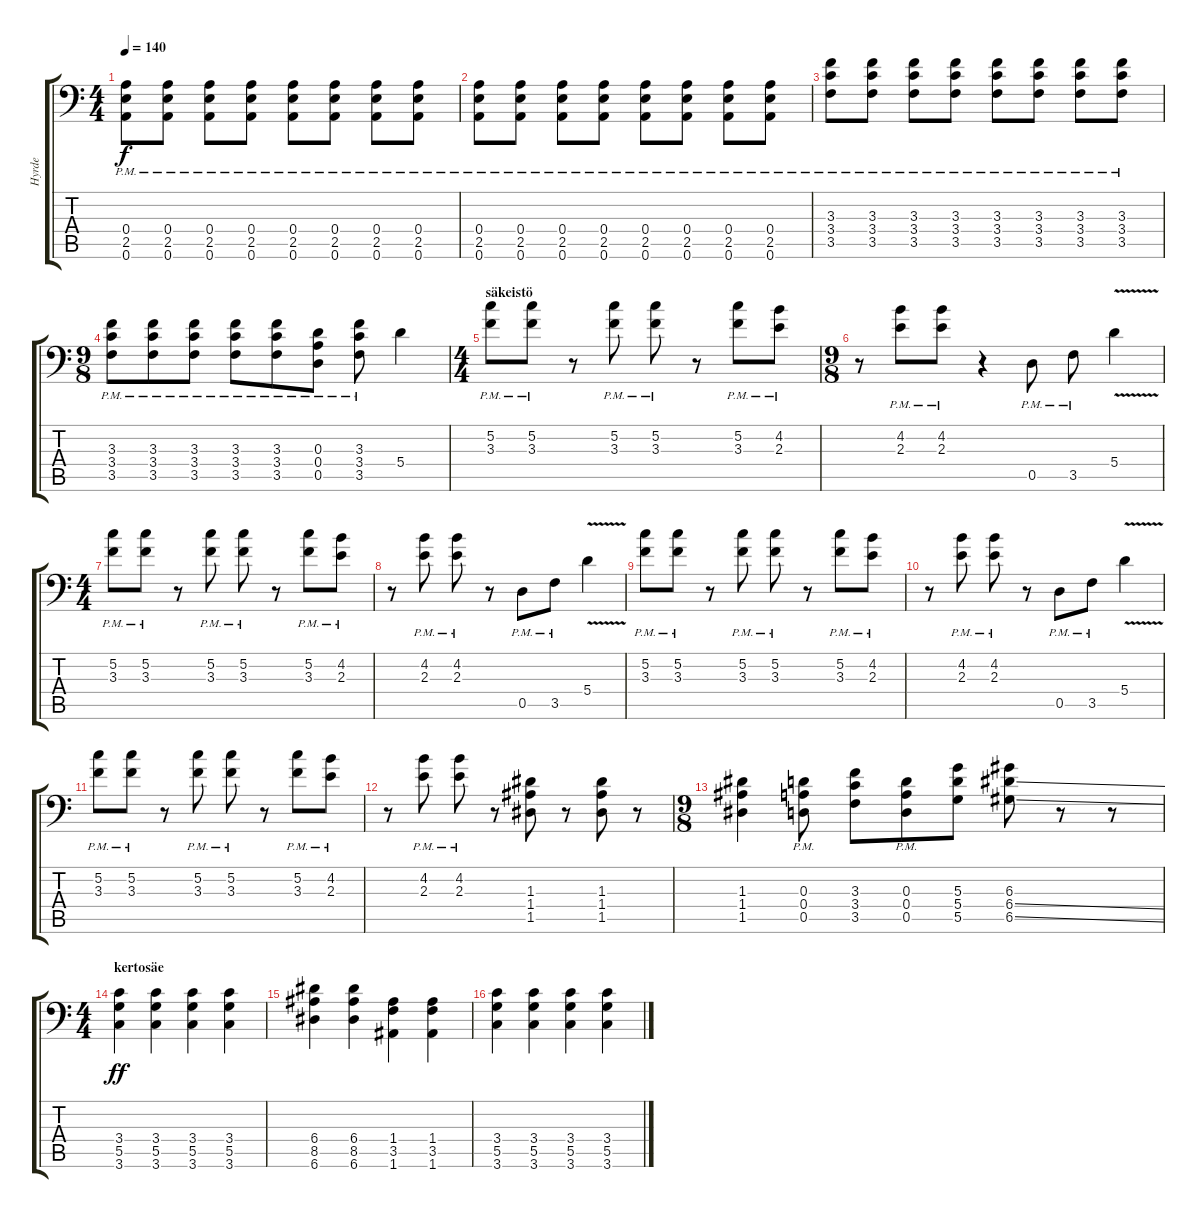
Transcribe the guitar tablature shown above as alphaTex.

\track ("Hyrde" "Hyrde") {instrument distortionguitar}
\staff {score tabs}
\tuning (B3 G3 D3 A2 D2 A1) {hide}
\ts (4 4)
\tempo 140
\clef f4
\ks c
(0.4{pm} 2.5{pm} 0.6{pm}).8{dy f} (0.4{pm} 2.5{pm} 0.6{pm}).8 (0.4{pm} 2.5{pm} 0.6{pm}).8 (0.4{pm} 2.5{pm} 0.6{pm}).8 (0.4{pm} 2.5{pm} 0.6{pm}).8 (0.4{pm} 2.5{pm} 0.6{pm}).8 (0.4{pm} 2.5{pm} 0.6{pm}).8 (0.4{pm} 2.5{pm} 0.6{pm}).8 |
(0.4{pm} 2.5{pm} 0.6{pm}).8 (0.4{pm} 2.5{pm} 0.6{pm}).8 (0.4{pm} 2.5{pm} 0.6{pm}).8 (0.4{pm} 2.5{pm} 0.6{pm}).8 (0.4{pm} 2.5{pm} 0.6{pm}).8 (0.4{pm} 2.5{pm} 0.6{pm}).8 (0.4{pm} 2.5{pm} 0.6{pm}).8 (0.4{pm} 2.5{pm} 0.6{pm}).8 |
(3.3{pm} 3.4{pm} 3.5{pm}).8 (3.3{pm} 3.4{pm} 3.5{pm}).8 (3.3{pm} 3.4{pm} 3.5{pm}).8 (3.3{pm} 3.4{pm} 3.5{pm}).8 (3.3{pm} 3.4{pm} 3.5{pm}).8 (3.3{pm} 3.4{pm} 3.5{pm}).8 (3.3{pm} 3.4{pm} 3.5{pm}).8 (3.3{pm} 3.4{pm} 3.5{pm}).8 |
\ts (9 8)
(3.3{pm} 3.4{pm} 3.5{pm}).8 (3.3{pm} 3.4{pm} 3.5{pm}).8 (3.3{pm} 3.4{pm} 3.5{pm}).8 (3.3{pm} 3.4{pm} 3.5{pm}).8 (3.3{pm} 3.4{pm} 3.5{pm}).8 (0.3{pm} 0.4{pm} 0.5{pm}).8 (3.3{pm} 3.4{pm} 3.5{pm}).8 5.4.4 |
\ts (4 4)
\section ("" "säkeistö")
(5.2{pm} 3.3{pm}).8 (5.2{pm} 3.3{pm}).8 r.8 (5.2{pm} 3.3{pm}).8 (5.2{pm} 3.3{pm}).8 r.8 (5.2{pm} 3.3{pm}).8 (4.2{pm} 2.3{pm}).8 |
\ts (9 8)
r.8 (4.2{pm} 2.3{pm}).8 (4.2{pm} 2.3{pm}).8 r.4 0.5{pm}.8 3.5{pm}.8 5.4{v}.4 |
\ts (4 4)
(5.2{pm} 3.3{pm}).8 (5.2{pm} 3.3{pm}).8 r.8 (5.2{pm} 3.3{pm}).8 (5.2{pm} 3.3{pm}).8 r.8 (5.2{pm} 3.3{pm}).8 (4.2{pm} 2.3{pm}).8 |
r.8 (4.2{pm} 2.3{pm}).8 (4.2{pm} 2.3{pm}).8 r.8 0.5{pm}.8 3.5{pm}.8 5.4{v}.4 |
(5.2{pm} 3.3{pm}).8 (5.2{pm} 3.3{pm}).8 r.8 (5.2{pm} 3.3{pm}).8 (5.2{pm} 3.3{pm}).8 r.8 (5.2{pm} 3.3{pm}).8 (4.2{pm} 2.3{pm}).8 |
r.8 (4.2{pm} 2.3{pm}).8 (4.2{pm} 2.3{pm}).8 r.8 0.5{pm}.8 3.5{pm}.8 5.4{v}.4 |
(5.2{pm} 3.3{pm}).8 (5.2{pm} 3.3{pm}).8 r.8 (5.2{pm} 3.3{pm}).8 (5.2{pm} 3.3{pm}).8 r.8 (5.2{pm} 3.3{pm}).8 (4.2{pm} 2.3{pm}).8 |
r.8 (4.2{pm} 2.3{pm}).8 (4.2{pm} 2.3{pm}).8 r.8 (1.3 1.4 1.5).8 r.8 (1.3 1.4 1.5).8 r.8 |
\ts (9 8)
(1.3 1.4 1.5).4 (0.3{pm} 0.4{pm} 0.5{pm}).8 (3.3 3.4 3.5).8 (0.3{pm} 0.4{pm} 0.5{pm}).8 (5.3 5.4 5.5).8 (6.3 6.4{ss} 6.5{ss}).8 r.8 r.8 |
\ts (4 4)
\section ("" "kertosäe")
(3.4 5.5 3.6).4{dy ff} (3.4 5.5 3.6).4 (3.4 5.5 3.6).4 (3.4 5.5 3.6).4 |
(6.4 8.5 6.6).4 (6.4 8.5 6.6).4 (1.4 3.5 1.6).4 (1.4 3.5 1.6).4 |
(3.4 5.5 3.6).4 (3.4 5.5 3.6).4 (3.4 5.5 3.6).4 (3.4 5.5 3.6).4
